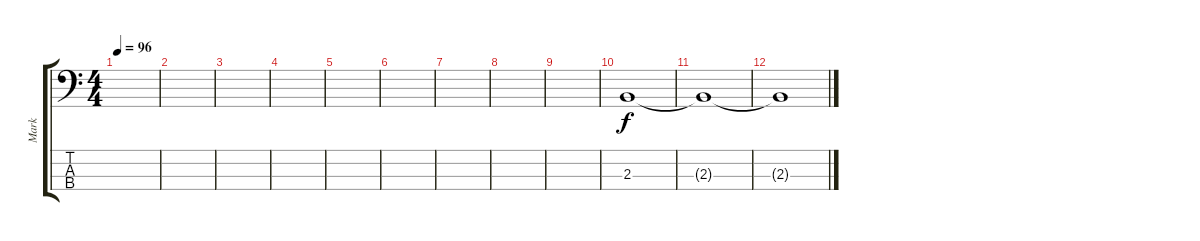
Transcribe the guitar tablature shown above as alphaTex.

\track ("Mark" "Mark") {instrument electricbassfinger}
\staff {score tabs}
\tuning (G2 D2 A1 E1) {hide}
\ts (4 4)
\tempo 96
\clef f4
\ks c
|
|
|
|
|
|
|
|
|
2.3.1 |
2.3{t}.1 |
2.3{t}.1
